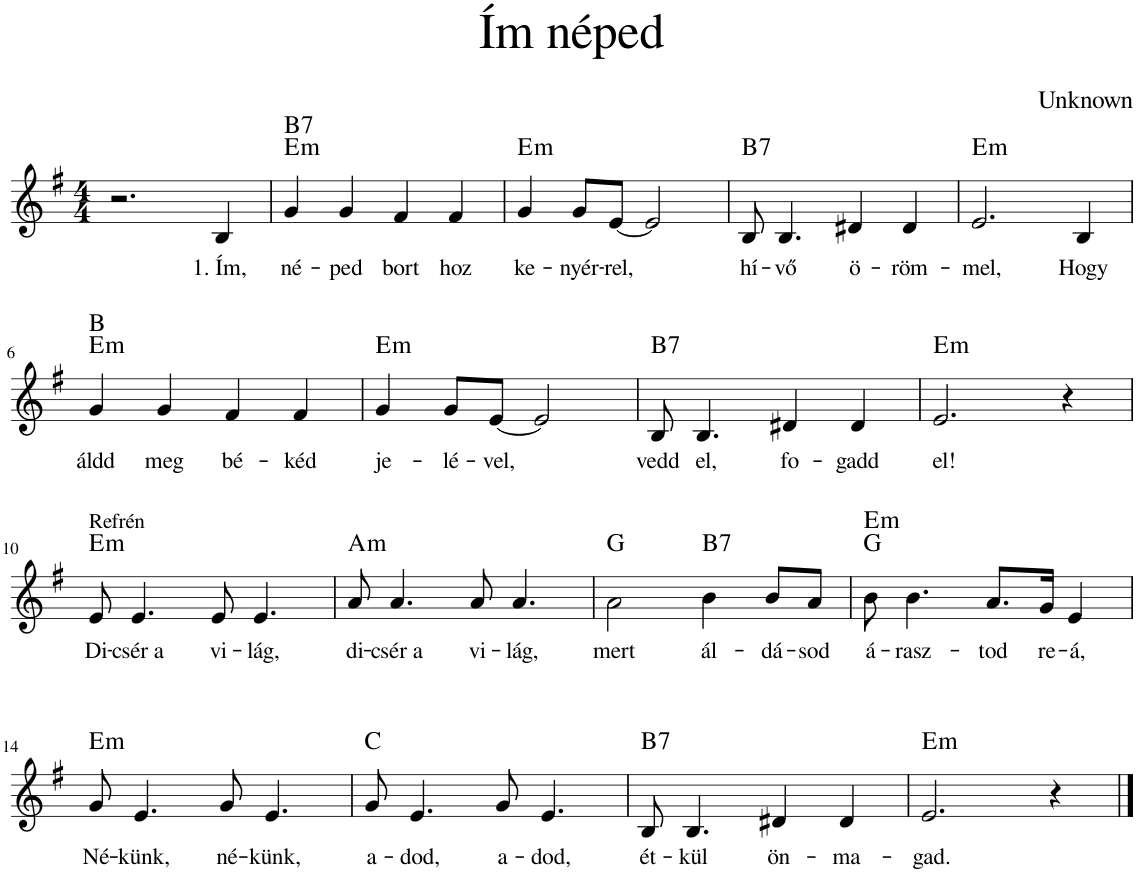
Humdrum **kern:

**kern	**text	**harte
*part1	*part1	*part1
*staff1	*staff1	*
*I"Choir	*	*
*I'Ch	*	*
*clefG2	*	*
*k[f#]	*	*
*M4/4	*	*
=1	=1	=1
2.r	.	.
!	!LO:LY:b	!
4B/	1. Ím,	.
=2	=2	=2
!	!LO:LY:b	!LO:H:n=1:kt=m
!	!	!LO:H:n=2:kt=7
4g/	né-	E:min B:7
!	!LO:LY:b	!
4g/	-ped	.
!	!LO:LY:b	!
4f#/	bort	.
!	!LO:LY:b	!
4f#/	hoz	.
=3	=3	=3
!	!LO:LY:b	!LO:H:kt=m
4g/	ke-	E:min
!	!LO:LY:b	!
8g/L	-nyér-	.
!	!LO:LY:b	!
[8e/J	-rel,	.
2e/]	.	.
=4	=4	=4
!	!LO:LY:b	!LO:H:kt=7
8B/	hí-	B:7
!	!LO:LY:b	!
4.B/	-vő	.
!	!LO:LY:b	!
4d#X/	ö-	.
!	!LO:LY:b	!
4d#/	-röm-	.
=5	=5	=5
!	!LO:LY:b	!LO:H:kt=m
2.e/	-mel,	E:min
!	!LO:LY:b	!
4B/	Hogy	.
!!LO:LB:g=z
=6	=6	=6
!	!LO:LY:b	!LO:H:n=1:kt=m
4g/	áldd	E:min B:maj
!	!LO:LY:b	!
4g/	meg	.
!	!LO:LY:b	!
4f#/	bé-	.
!	!LO:LY:b	!
4f#/	-kéd	.
=7	=7	=7
!	!LO:LY:b	!LO:H:kt=m
4g/	je-	E:min
!	!LO:LY:b	!
8g/L	-lé-	.
!	!LO:LY:b	!
[8e/J	vel,	.
2e/]	.	.
=8	=8	=8
!	!LO:LY:b	!LO:H:kt=7
8B/	vedd	B:7
!	!LO:LY:b	!
4.B/	el,	.
!	!LO:LY:b	!
4d#X/	fo-	.
!	!LO:LY:b	!
4d#/	-gadd	.
=9	=9	=9
!	!LO:LY:b	!LO:H:kt=m
2.e/	el!	E:min
4r	.	.
!!LO:LB:g=z
=10	=10	=10
!LO:TX:a:t=Refrén	!	!
!	!LO:LY:b	!LO:H:kt=m
8e/	Di-	E:min
!	!LO:LY:b	!
4.e/	csér a	.
!	!LO:LY:b	!
8e/	vi-	.
!	!LO:LY:b	!
4.e/	-lág,	.
=11	=11	=11
!	!LO:LY:b	!LO:H:kt=m
8a/	di-	A:min
!	!LO:LY:b	!
4.a/	-csér a	.
!	!LO:LY:b	!
8a/	vi-	.
!	!LO:LY:b	!
4.a/	-lág,	.
=12	=12	=12
!	!LO:LY:b	!
2a\	mert	G:maj
!	!LO:LY:b	!LO:H:kt=7
4b\	ál-	B:7
!	!LO:LY:b	!
8b/L	-dá-	.
!	!LO:LY:b	!
8a/J	-sod	.
=13	=13	=13
!	!LO:LY:b	!LO:H:n=2:kt=m
8b\	á-	G:maj E:min
!	!LO:LY:b	!
4.b\	-rasz-	.
!	!LO:LY:b	!
8.a/L	-tod	.
!	!LO:LY:b	!
16g/Jk	re-	.
!	!LO:LY:b	!
4e/	-á,	.
!!LO:LB:g=z
=14	=14	=14
!	!LO:LY:b	!LO:H:kt=m
8g/	Né-	E:min
!	!LO:LY:b	!
4.e/	-künk,	.
!	!LO:LY:b	!
8g/	né-	.
!	!LO:LY:b	!
4.e/	-künk,	.
=15	=15	=15
!	!LO:LY:b	!
8g/	a-	C:maj
!	!LO:LY:b	!
4.e/	-dod,	.
!	!LO:LY:b	!
8g/	a-	.
!	!LO:LY:b	!
4.e/	-dod,	.
=16	=16	=16
!	!LO:LY:b	!LO:H:kt=7
8B/	ét-	B:7
!	!LO:LY:b	!
4.B/	-kül	.
!	!LO:LY:b	!
4d#X/	ön-	.
!	!LO:LY:b	!
4d#/	-ma-	.
=17	=17	=17
!	!LO:LY:b	!LO:H:kt=m
2.e/	-gad.	E:min
4r	.	.
==	==	==
*-	*-	*-
